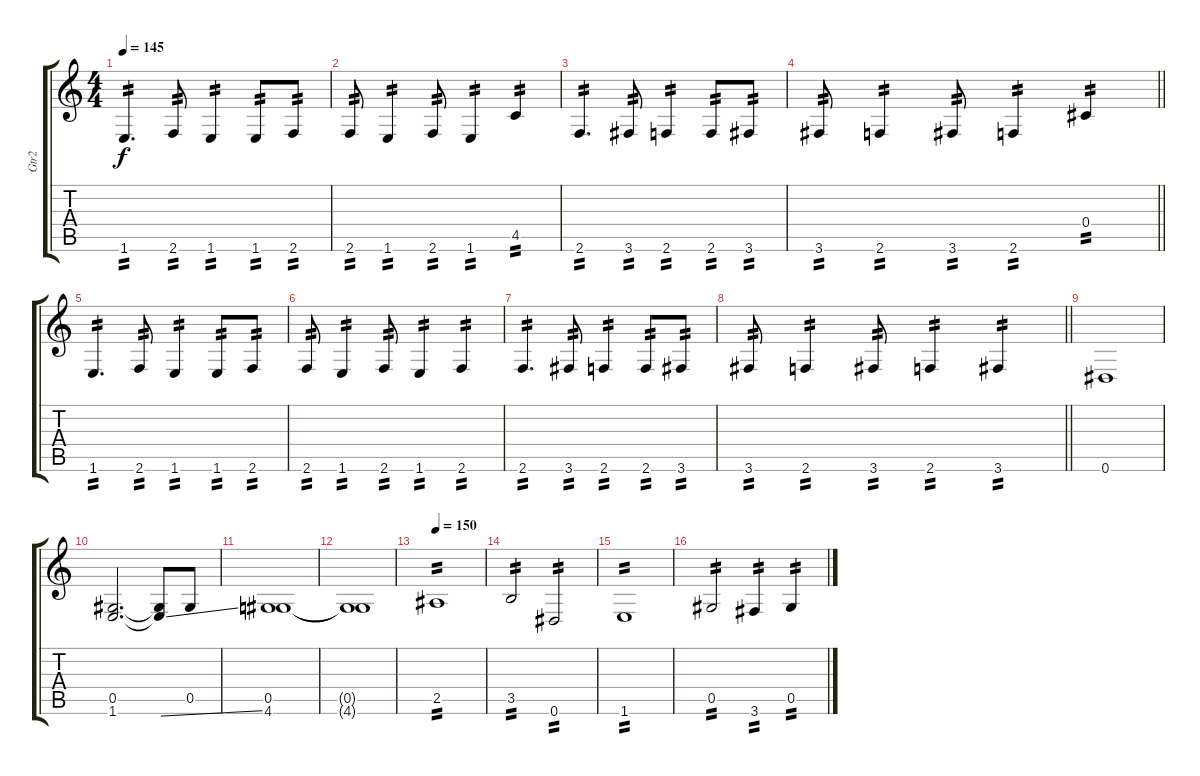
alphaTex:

\track ("Gtr2" "Gtr2") {instrument distortionguitar}
\staff {score tabs}
\tuning (Eb4 Bb3 Gb3 Db3 Ab2 Eb2) {hide}
\ts (4 4)
\tempo 145
\clef g2
\ks c
1.6.4{d tp 2 dy f} 2.6.8{tp 2} 1.6.4{tp 2} 1.6.8{tp 2} 2.6.8{tp 2} |
2.6.8{tp 2} 1.6.4{tp 2} 2.6.8{tp 2} 1.6.4{tp 2} 4.5.4{tp 2} |
2.6.4{d tp 2} 3.6.8{tp 2} 2.6.4{tp 2} 2.6.8{tp 2} 3.6.8{tp 2} |
\barLineRight lightlight
3.6.8{tp 2} 2.6.4{tp 2} 3.6.8{tp 2} 2.6.4{tp 2} 0.4.4{tp 2} |
1.6.4{d tp 2} 2.6.8{tp 2} 1.6.4{tp 2} 1.6.8{tp 2} 2.6.8{tp 2} |
2.6.8{tp 2} 1.6.4{tp 2} 2.6.8{tp 2} 1.6.4{tp 2} 2.6.4{tp 2} |
2.6.4{d tp 2} 3.6.8{tp 2} 2.6.4{tp 2} 2.6.8{tp 2} 3.6.8{tp 2} |
\barLineRight lightlight
3.6.8{tp 2} 2.6.4{tp 2} 3.6.8{tp 2} 2.6.4{tp 2} 3.6.4{tp 2} |
0.6.1 |
(0.5 1.6).2{d} (0.5{t} 1.6{ss t}).8 0.5.8 |
(0.5 4.6).1 |
(0.5{t} 4.6{t}).1 |
\tempo 150
2.5.1{tp 2} |
3.5.2{tp 2} 0.6.2{tp 2} |
1.6.1{tp 2} |
0.5.2{tp 2} 3.6.4{tp 2} 0.5.4{tp 2}
